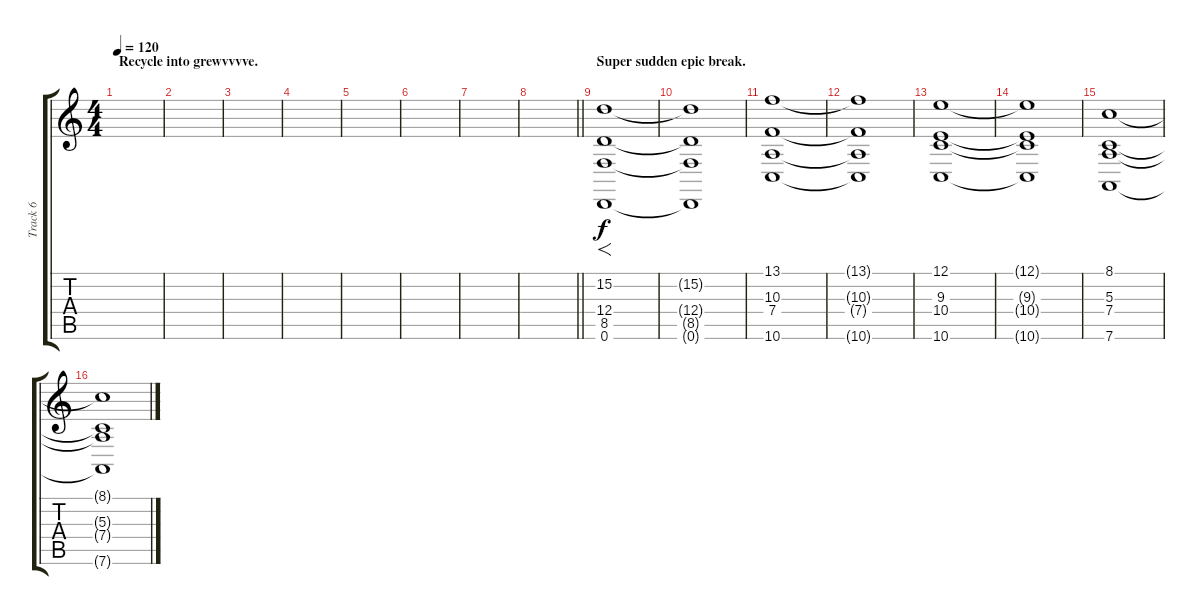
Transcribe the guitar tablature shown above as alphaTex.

\track ("Track 6" "Track 6") {instrument stringensemble1}
\staff {score tabs}
\tuning (E4 B3 G3 D3 A2 D2) {hide}
\ts (4 4)
\section ("" "Recycle into grewvvvve.")
\tempo 120
\clef g2
\ks c
|
|
|
|
|
|
|
\barLineRight lightlight
|
\section ("" "Super sudden epic break.")
(15.2 12.4 8.5 0.6).1{f volume 4} |
(15.2{t} 12.4{t} 8.5{t} 0.6{t}).1{volume 7} |
(13.1 10.3 7.4 10.6).1{volume 9} |
(13.1{t} 10.3{t} 7.4{t} 10.6{t}).1 |
(12.1 9.3 10.4 10.6).1 |
(12.1{t} 9.3{t} 10.4{t} 10.6{t}).1 |
(8.1 5.3 7.4 7.6).1 |
(8.1{t} 5.3{t} 7.4{t} 7.6{t}).1
